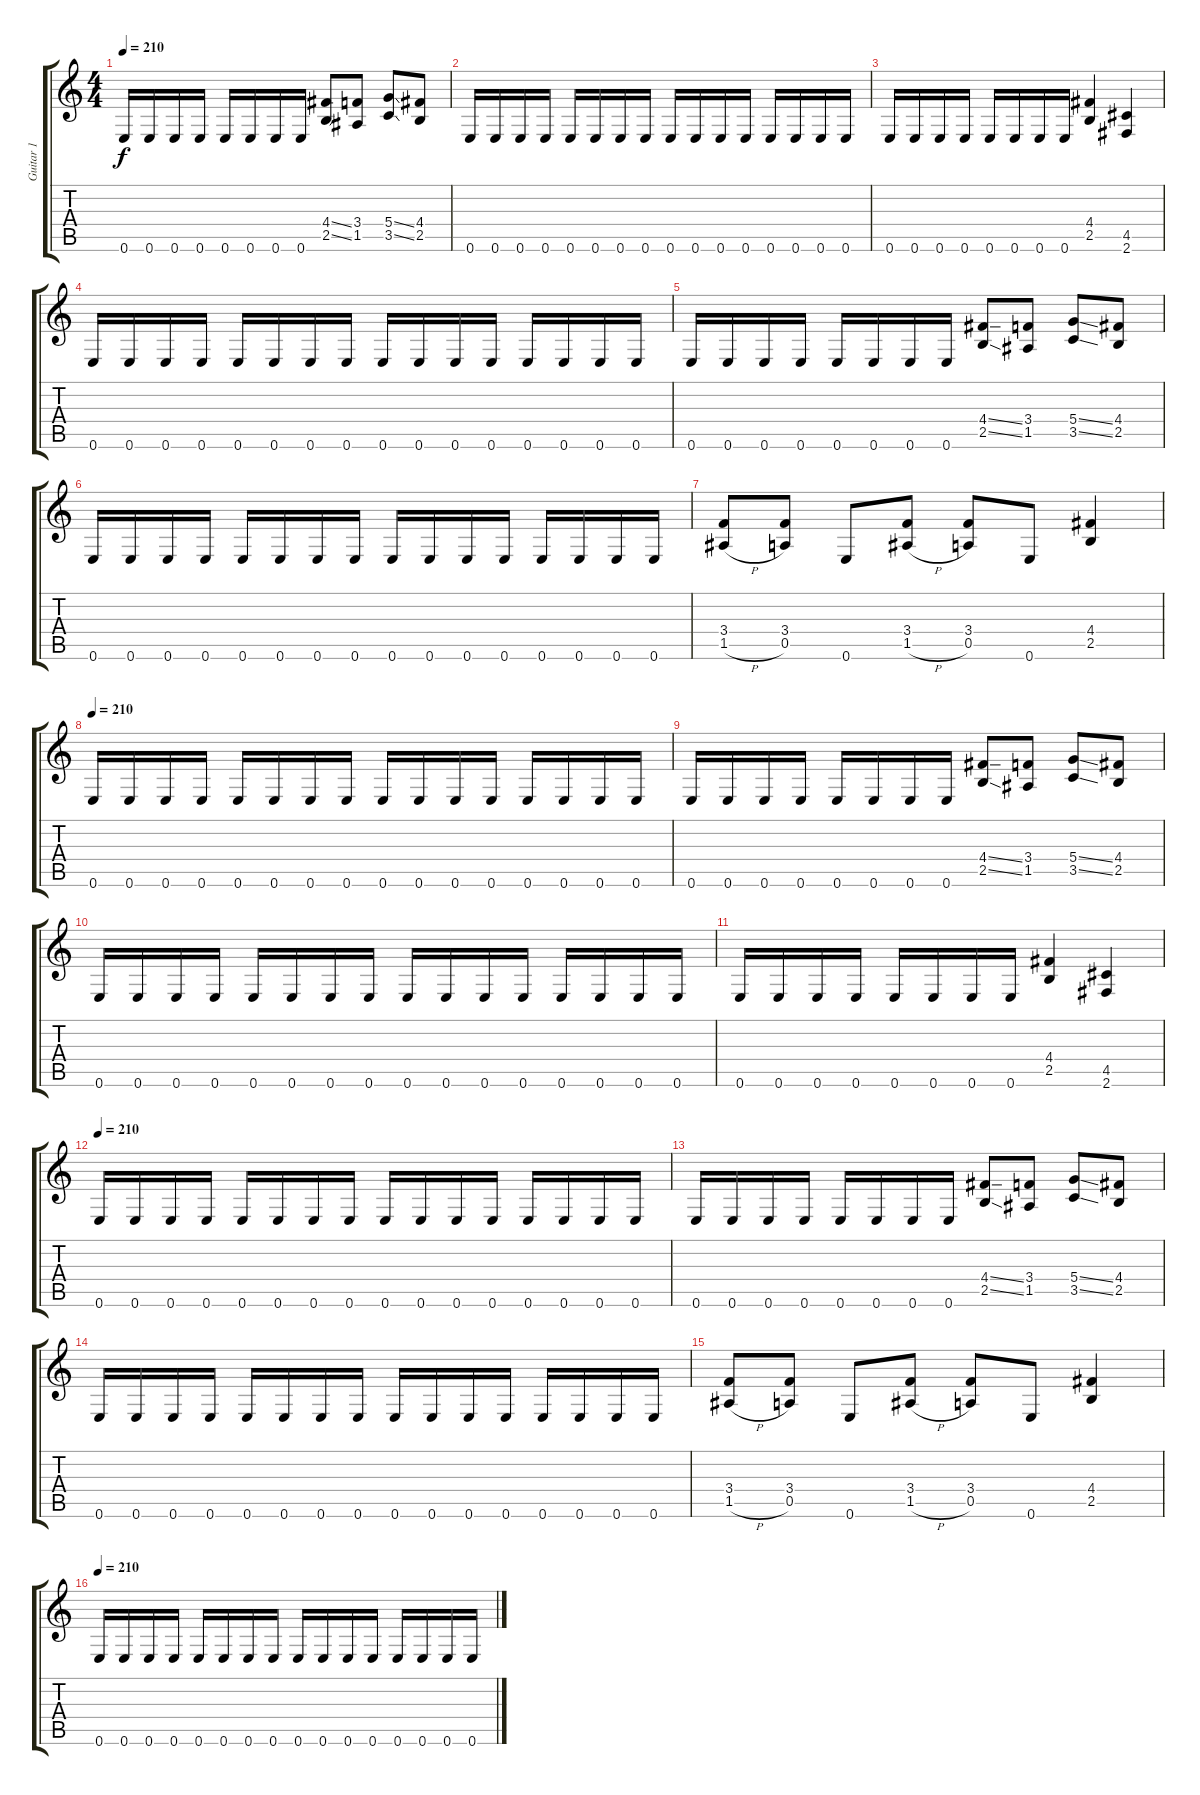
\track ("Guitar 1" "Guitar 1") {instrument distortionguitar}
\staff {score tabs}
\tuning (E4 B3 G3 D3 A2 E2) {hide}
\ts (4 4)
\tempo 210
\clef g2
\ks c
0.6.16{dy f} 0.6.16 0.6.16 0.6.16 0.6.16 0.6.16 0.6.16 0.6.16 (4.4{ss} 2.5{ss}).8 (3.4 1.5).8 (5.4{ss} 3.5{ss}).8 (4.4 2.5).8 |
0.6.16 0.6.16 0.6.16 0.6.16 0.6.16 0.6.16 0.6.16 0.6.16 0.6.16 0.6.16 0.6.16 0.6.16 0.6.16 0.6.16 0.6.16 0.6.16 |
0.6.16 0.6.16 0.6.16 0.6.16 0.6.16 0.6.16 0.6.16 0.6.16 (4.4 2.5).4 (4.5 2.6).4 |
0.6.16 0.6.16 0.6.16 0.6.16 0.6.16 0.6.16 0.6.16 0.6.16 0.6.16 0.6.16 0.6.16 0.6.16 0.6.16 0.6.16 0.6.16 0.6.16 |
0.6.16 0.6.16 0.6.16 0.6.16 0.6.16 0.6.16 0.6.16 0.6.16 (4.4{ss} 2.5{ss}).8 (3.4 1.5).8 (5.4{ss} 3.5{ss}).8 (4.4 2.5).8 |
0.6.16 0.6.16 0.6.16 0.6.16 0.6.16 0.6.16 0.6.16 0.6.16 0.6.16 0.6.16 0.6.16 0.6.16 0.6.16 0.6.16 0.6.16 0.6.16 |
(3.4 1.5{h}).8 (3.4 0.5).8 0.6.8 (3.4 1.5{h}).8 (3.4 0.5).8 0.6.8 (4.4 2.5).4 |
\tempo 210
0.6.16 0.6.16 0.6.16 0.6.16 0.6.16 0.6.16 0.6.16 0.6.16 0.6.16 0.6.16 0.6.16 0.6.16 0.6.16 0.6.16 0.6.16 0.6.16 |
0.6.16 0.6.16 0.6.16 0.6.16 0.6.16 0.6.16 0.6.16 0.6.16 (4.4{ss} 2.5{ss}).8 (3.4 1.5).8 (5.4{ss} 3.5{ss}).8 (4.4 2.5).8 |
0.6.16 0.6.16 0.6.16 0.6.16 0.6.16 0.6.16 0.6.16 0.6.16 0.6.16 0.6.16 0.6.16 0.6.16 0.6.16 0.6.16 0.6.16 0.6.16 |
0.6.16 0.6.16 0.6.16 0.6.16 0.6.16 0.6.16 0.6.16 0.6.16 (4.4 2.5).4 (4.5 2.6).4 |
\tempo 210
0.6.16 0.6.16 0.6.16 0.6.16 0.6.16 0.6.16 0.6.16 0.6.16 0.6.16 0.6.16 0.6.16 0.6.16 0.6.16 0.6.16 0.6.16 0.6.16 |
0.6.16 0.6.16 0.6.16 0.6.16 0.6.16 0.6.16 0.6.16 0.6.16 (4.4{ss} 2.5{ss}).8 (3.4 1.5).8 (5.4{ss} 3.5{ss}).8 (4.4 2.5).8 |
0.6.16 0.6.16 0.6.16 0.6.16 0.6.16 0.6.16 0.6.16 0.6.16 0.6.16 0.6.16 0.6.16 0.6.16 0.6.16 0.6.16 0.6.16 0.6.16 |
(3.4 1.5{h}).8 (3.4 0.5).8 0.6.8 (3.4 1.5{h}).8 (3.4 0.5).8 0.6.8 (4.4 2.5).4 |
\tempo 210
0.6.16 0.6.16 0.6.16 0.6.16 0.6.16 0.6.16 0.6.16 0.6.16 0.6.16 0.6.16 0.6.16 0.6.16 0.6.16 0.6.16 0.6.16 0.6.16
